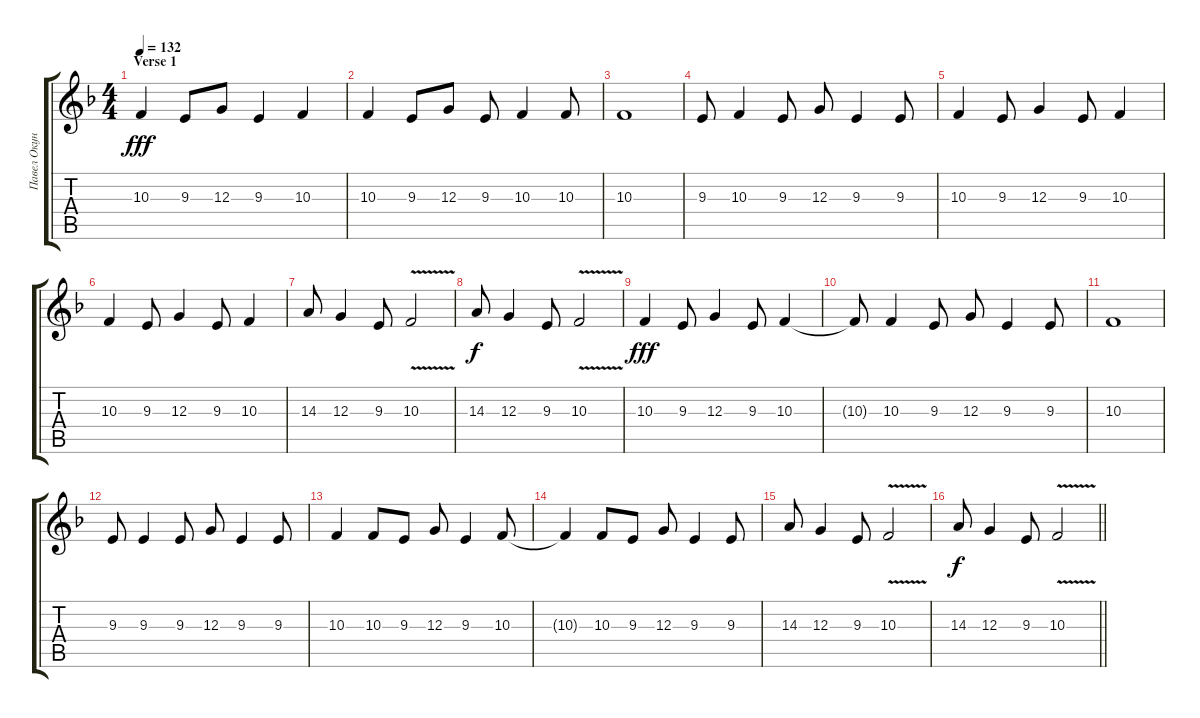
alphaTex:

\track ("Павел Окунев" "Павел Окун") {instrument altosax}
\staff {score tabs}
\tuning (E4 B3 G3 D3 A2 E2) {hide}
\ts (4 4)
\section ("" "Verse 1")
\tempo 132
\clef g2
\ks f
10.3.4{dy fff} 9.3.8 12.3.8 9.3.4 10.3.4 |
10.3.4 9.3.8 12.3.8 9.3.8 10.3.4 10.3.8 |
10.3.1 |
9.3.8 10.3.4 9.3.8 12.3.8 9.3.4 9.3.8 |
10.3.4 9.3.8 12.3.4 9.3.8 10.3.4 |
10.3.4 9.3.8 12.3.4 9.3.8 10.3.4 |
14.3.8 12.3.4 9.3.8 10.3{v}.2 |
14.3.8{dy f} 12.3.4 9.3.8 10.3{v}.2 |
10.3.4{dy fff} 9.3.8 12.3.4 9.3.8 10.3.4 |
10.3{t}.8 10.3.4 9.3.8 12.3.8 9.3.4 9.3.8 |
10.3.1 |
9.3.8 9.3.4 9.3.8 12.3.8 9.3.4 9.3.8 |
10.3.4 10.3.8 9.3.8 12.3.8 9.3.4 10.3.8 |
10.3{t}.4 10.3.8 9.3.8 12.3.8 9.3.4 9.3.8 |
14.3.8 12.3.4 9.3.8 10.3{v}.2 |
\barLineRight lightlight
14.3.8{dy f} 12.3.4 9.3.8 10.3{v}.2
